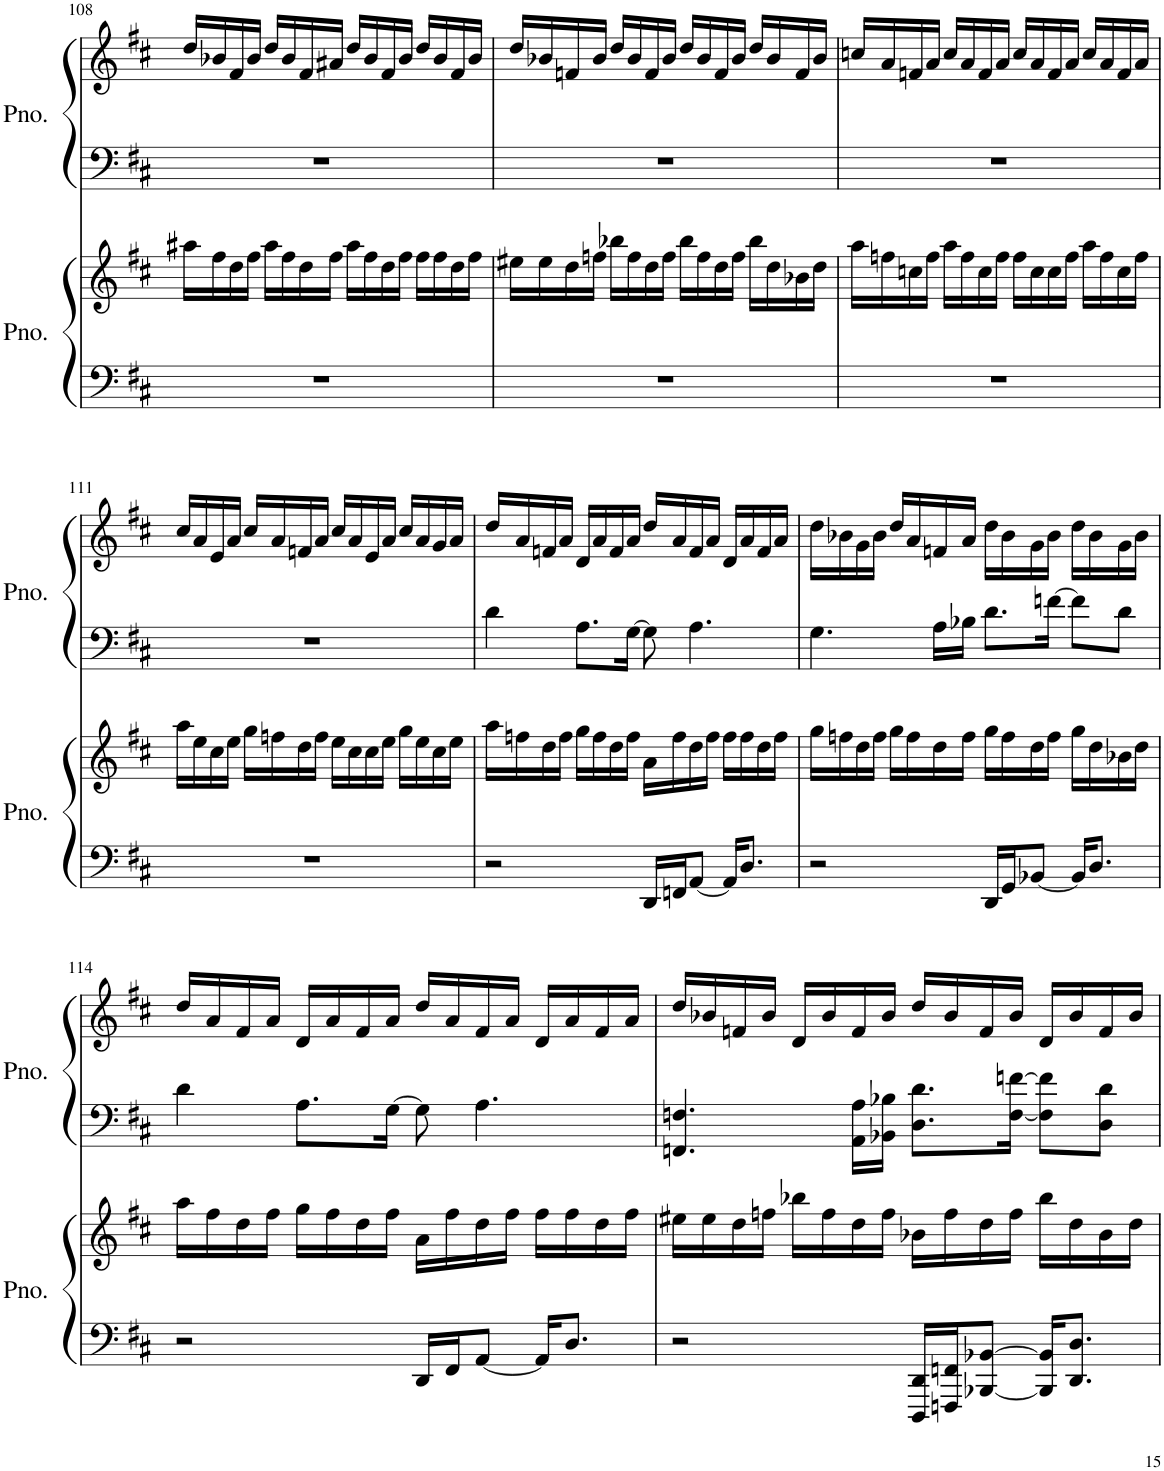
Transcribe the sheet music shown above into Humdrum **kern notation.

**kern	**kern	**kern	**kern
*part2	*part2	*part1	*part1
*staff4	*staff3	*staff2	*staff1
*I"Piano	*	*I"Piano	*
*I'Pno.	*	*I'Pno.	*
!!LO:PB:g=z
*clefF4	*clefG2	*clefF4	*clefG2
*k[f#c#]	*k[f#c#]	*k[f#c#]	*k[f#c#]
*M4/4	*M4/4	*M4/4	*M4/4
=108	=108	=108	=108
1r	16aa#X\LL	1r	16dd/LL
.	16ff#\	.	16b-X/
.	16dd\	.	16f#/
.	16ff#\JJ	.	16b-/JJ
.	16aa#\LL	.	16dd/LL
.	16ff#\	.	16b-/
.	16dd\	.	16f#/
.	16ff#\JJ	.	16a#X/JJ
.	16aa#\LL	.	16dd/LL
.	16ff#\	.	16b-/
.	16dd\	.	16f#/
.	16ff#\JJ	.	16b-/JJ
.	16ff#\LL	.	16dd/LL
.	16ff#\	.	16b-/
.	16dd\	.	16f#/
.	16ff#\JJ	.	16b-/JJ
=109	=109	=109	=109
1r	16ee#X\LL	1r	16dd/LL
.	16ee#\	.	16b-X/
.	16dd\	.	16fn/
.	16ffn\JJ	.	16b-/JJ
.	16bb-X\LL	.	16dd/LL
.	16ff\	.	16b-/
.	16dd\	.	16f/
.	16ff\JJ	.	16b-/JJ
.	16bb-\LL	.	16dd/LL
.	16ff\	.	16b-/
.	16dd\	.	16f/
.	16ff\JJ	.	16b-/JJ
.	16bb-\LL	.	16dd/LL
.	16dd\	.	16b-/
.	16b-X\	.	16f/
.	16dd\JJ	.	16b-/JJ
=110	=110	=110	=110
1r	16aa\LL	1r	16ccn/LL
.	16ffn\	.	16a/
.	16ccn\	.	16fn/
.	16ff\JJ	.	16a/JJ
.	16aa\LL	.	16cc/LL
.	16ff\	.	16a/
.	16cc\	.	16f/
.	16ff\JJ	.	16a/JJ
.	16ff\LL	.	16cc/LL
.	16cc\	.	16a/
.	16cc\	.	16f/
.	16ff\JJ	.	16a/JJ
.	16aa\LL	.	16cc/LL
.	16ff\	.	16a/
.	16cc\	.	16f/
.	16ff\JJ	.	16a/JJ
!!LO:LB:g=z
=111	=111	=111	=111
1r	16aa\LL	1r	16cc#/LL
.	16ee\	.	16a/
.	16cc#\	.	16e/
.	16ee\JJ	.	16a/JJ
.	16gg\LL	.	16cc#/LL
.	16ffn\	.	16a/
.	16dd\	.	16fn/
.	16ff\JJ	.	16a/JJ
.	16ee\LL	.	16cc#/LL
.	16cc#\	.	16a/
.	16cc#\	.	16e/
.	16ee\JJ	.	16a/JJ
.	16gg\LL	.	16cc#/LL
.	16ee\	.	16a/
.	16cc#\	.	16g/
.	16ee\JJ	.	16a/JJ
=112	=112	=112	=112
2r	16aa\LL	4d\	16dd/LL
.	16ffn\	.	16a/
.	16dd\	.	16fn/
.	16ff\JJ	.	16a/JJ
.	16gg\LL	8.A\L	16d/LL
.	16ff\	.	16a/
.	16dd\	.	16f/
.	16ff\JJ	[16G\Jk	16a/JJ
16DD/LL	16a\LL	8G\]	16dd/LL
16FFn/J	16ff\	.	16a/
[8AA/J	16dd\	4.A\	16f/
.	16ff\JJ	.	16a/JJ
16AA/KL]	16ff\LL	.	16d/LL
8.D/J	16ff\	.	16a/
.	16dd\	.	16f/
.	16ff\JJ	.	16a/JJ
=113	=113	=113	=113
2r	16gg\LL	4.G\	16dd\LL
.	16ffn\	.	16b-X\
.	16dd\	.	16g\
.	16ff\JJ	.	16b-\JJ
.	16gg\LL	.	16dd/LL
.	16ff\	.	16a/
.	16dd\	16A\LL	16fn/
.	16ff\JJ	16B-X\JJ	16a/JJ
16DD/LL	16gg\LL	8.d\L	16dd\LL
16GG/J	16ff\	.	16b-\
[8BB-X/J	16dd\	.	16g\
.	16ff\JJ	[16fn\Jk	16b-\JJ
16BB-/KL]	16gg\LL	8f\L]	16dd\LL
8.D/J	16dd\	.	16b-\
.	16b-X\	8d\J	16g\
.	16dd\JJ	.	16b-\JJ
!!LO:LB:g=z
=114	=114	=114	=114
2r	16aa\LL	4d\	16dd/LL
.	16ff#\	.	16a/
.	16dd\	.	16f#/
.	16ff#\JJ	.	16a/JJ
.	16gg\LL	8.A\L	16d/LL
.	16ff#\	.	16a/
.	16dd\	.	16f#/
.	16ff#\JJ	[16G\Jk	16a/JJ
16DD/LL	16a\LL	8G\]	16dd/LL
16FF#/J	16ff#\	.	16a/
[8AA/J	16dd\	4.A\	16f#/
.	16ff#\JJ	.	16a/JJ
16AA/KL]	16ff#\LL	.	16d/LL
8.D/J	16ff#\	.	16a/
.	16dd\	.	16f#/
.	16ff#\JJ	.	16a/JJ
=115	=115	=115	=115
2r	16ee#X\LL	4.FFn/ 4.Fn/	16dd/LL
.	16ee#\	.	16b-X/
.	16dd\	.	16fn/
.	16ffn\JJ	.	16b-/JJ
.	16bb-X\LL	.	16d/LL
.	16ff\	.	16b-/
.	16dd\	16AA\ 16A\LL	16f/
.	16ff\JJ	16BB-X\ 16B-X\JJ	16b-/JJ
16DDD/ 16DD/LL	16b-X\LL	8.D\ 8.d\L	16dd/LL
16FFFn/ 16FFn/J	16ff\	.	16b-/
[8BBB-X/ [8BB-X/J	16dd\	.	16f/
.	16ff\JJ	[16F\ [16fn\Jk	16b-/JJ
16BBB-/] 16BB-/]KL	16bb-\LL	8F\] 8f\]L	16d/LL
8.DD/ 8.D/J	16dd\	.	16b-/
.	16b-\	8D\ 8d\J	16f/
.	16dd\JJ	.	16b-/JJ
=	=	=	=
*-	*-	*-	*-
